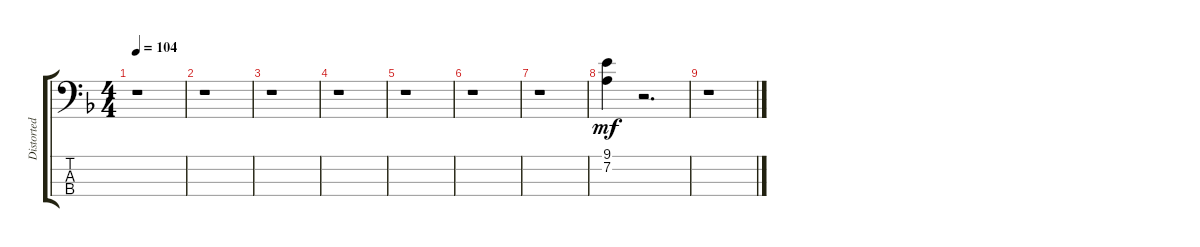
\track ("Distorted Bass" "Distorted ") {instrument distortionguitar}
\staff {score tabs}
\tuning (G2 D2 A1 D1) {hide}
\ts (4 4)
\tempo 104
\clef f4
\ks f
r.1{dy mf} |
r.1 |
r.1 |
r.1 |
r.1 |
r.1 |
r.1 |
(9.1 7.2).4 r.2{d} |
r.1
